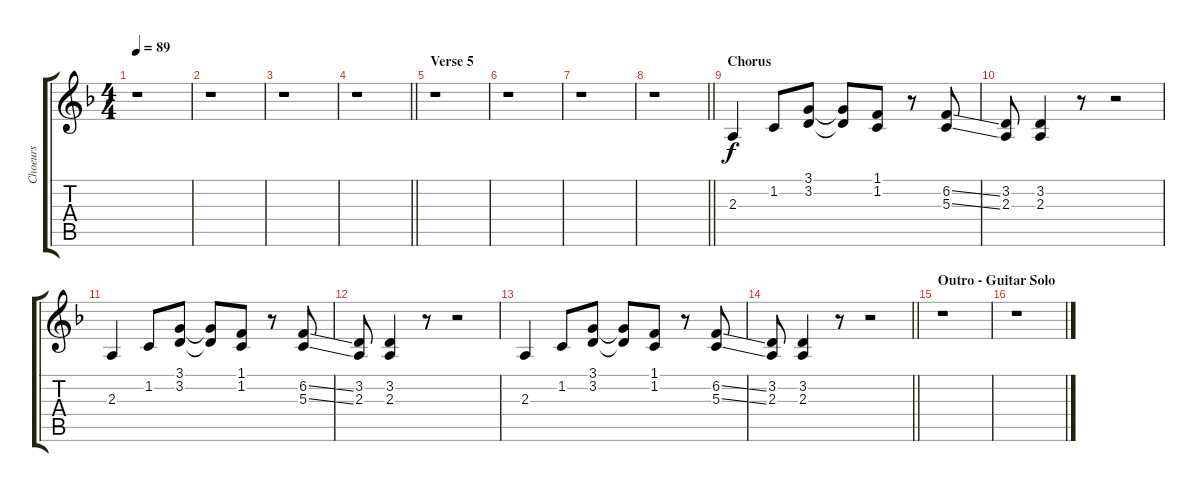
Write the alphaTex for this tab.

\track ("Choeurs" "Choeurs") {instrument lead6voice}
\staff {score tabs}
\tuning (E4 B3 G3 D3 A2 E2) {hide}
\ts (4 4)
\tempo 89
\clef g2
\ks f
r.1{dy f} |
r.1 |
r.1 |
\barLineRight lightlight
r.1 |
\section ("" "Verse 5")
r.1 |
r.1 |
r.1 |
\barLineRight lightlight
r.1 |
\section ("" "Chorus")
2.3.4 1.2.8 (3.1 3.2).8 (3.1{t} 3.2{t}).8 (1.1 1.2).8 r.8 (6.2{ss} 5.3{ss}).8 |
(3.2 2.3).8 (3.2 2.3).4 r.8 r.2 |
2.3.4 1.2.8 (3.1 3.2).8 (3.1{t} 3.2{t}).8 (1.1 1.2).8 r.8 (6.2{ss} 5.3{ss}).8 |
(3.2 2.3).8 (3.2 2.3).4 r.8 r.2 |
2.3.4 1.2.8 (3.1 3.2).8 (3.1{t} 3.2{t}).8 (1.1 1.2).8 r.8 (6.2{ss} 5.3{ss}).8 |
\barLineRight lightlight
(3.2 2.3).8 (3.2 2.3).4 r.8 r.2 |
\section ("" "Outro - Guitar Solo")
r.1 |
r.1
